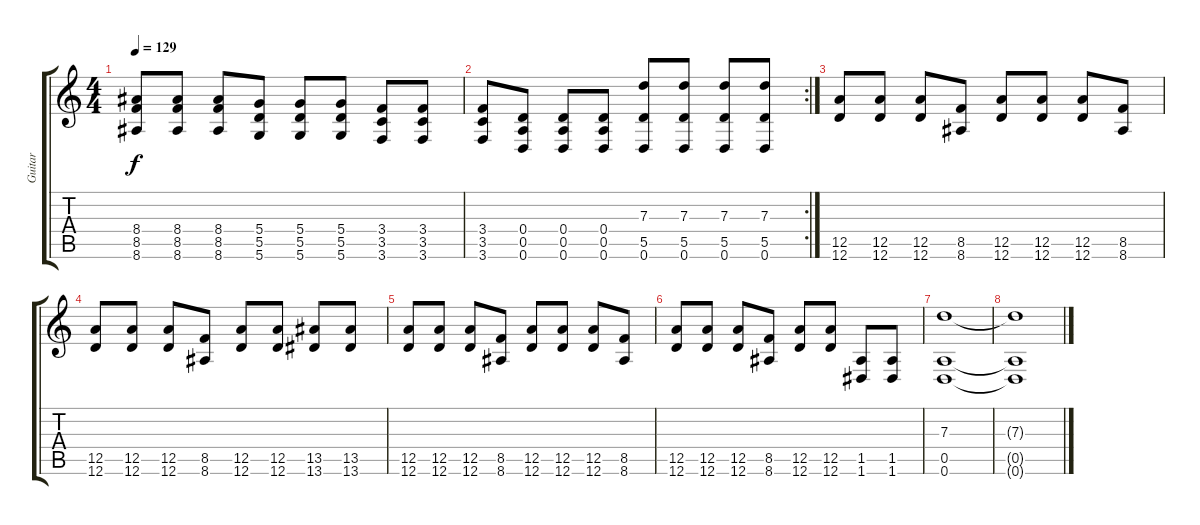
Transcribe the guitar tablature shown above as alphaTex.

\track ("Guitar" "Guitar") {instrument distortionguitar}
\staff {score tabs}
\tuning (E4 B3 G3 D3 A2 D2) {hide}
\ts (4 4)
\tempo 129
\clef g2
\ks c
(8.4 8.5 8.6).8{dy f} (8.4 8.5 8.6).8 (8.4 8.5 8.6).8 (5.4 5.5 5.6).8 (5.4 5.5 5.6).8 (5.4 5.5 5.6).8 (3.4 3.5 3.6).8 (3.4 3.5 3.6).8 |
\rc 2
(3.4 3.5 3.6).8 (0.4 0.5 0.6).8 (0.4 0.5 0.6).8 (0.4 0.5 0.6).8 (7.3 5.5 0.6).8 (7.3 5.5 0.6).8 (7.3 5.5 0.6).8 (7.3 5.5 0.6).8 |
(12.5 12.6).8 (12.5 12.6).8 (12.5 12.6).8 (8.5 8.6).8 (12.5 12.6).8 (12.5 12.6).8 (12.5 12.6).8 (8.5 8.6).8 |
(12.5 12.6).8 (12.5 12.6).8 (12.5 12.6).8 (8.5 8.6).8 (12.5 12.6).8 (12.5 12.6).8 (13.5 13.6).8 (13.5 13.6).8 |
(12.5 12.6).8 (12.5 12.6).8 (12.5 12.6).8 (8.5 8.6).8 (12.5 12.6).8 (12.5 12.6).8 (12.5 12.6).8 (8.5 8.6).8 |
(12.5 12.6).8 (12.5 12.6).8 (12.5 12.6).8 (8.5 8.6).8 (12.5 12.6).8 (12.5 12.6).8 (1.5 1.6).8 (1.5 1.6).8 |
(7.3 0.5 0.6).1 |
(7.3{t} 0.5{t} 0.6{t}).1
